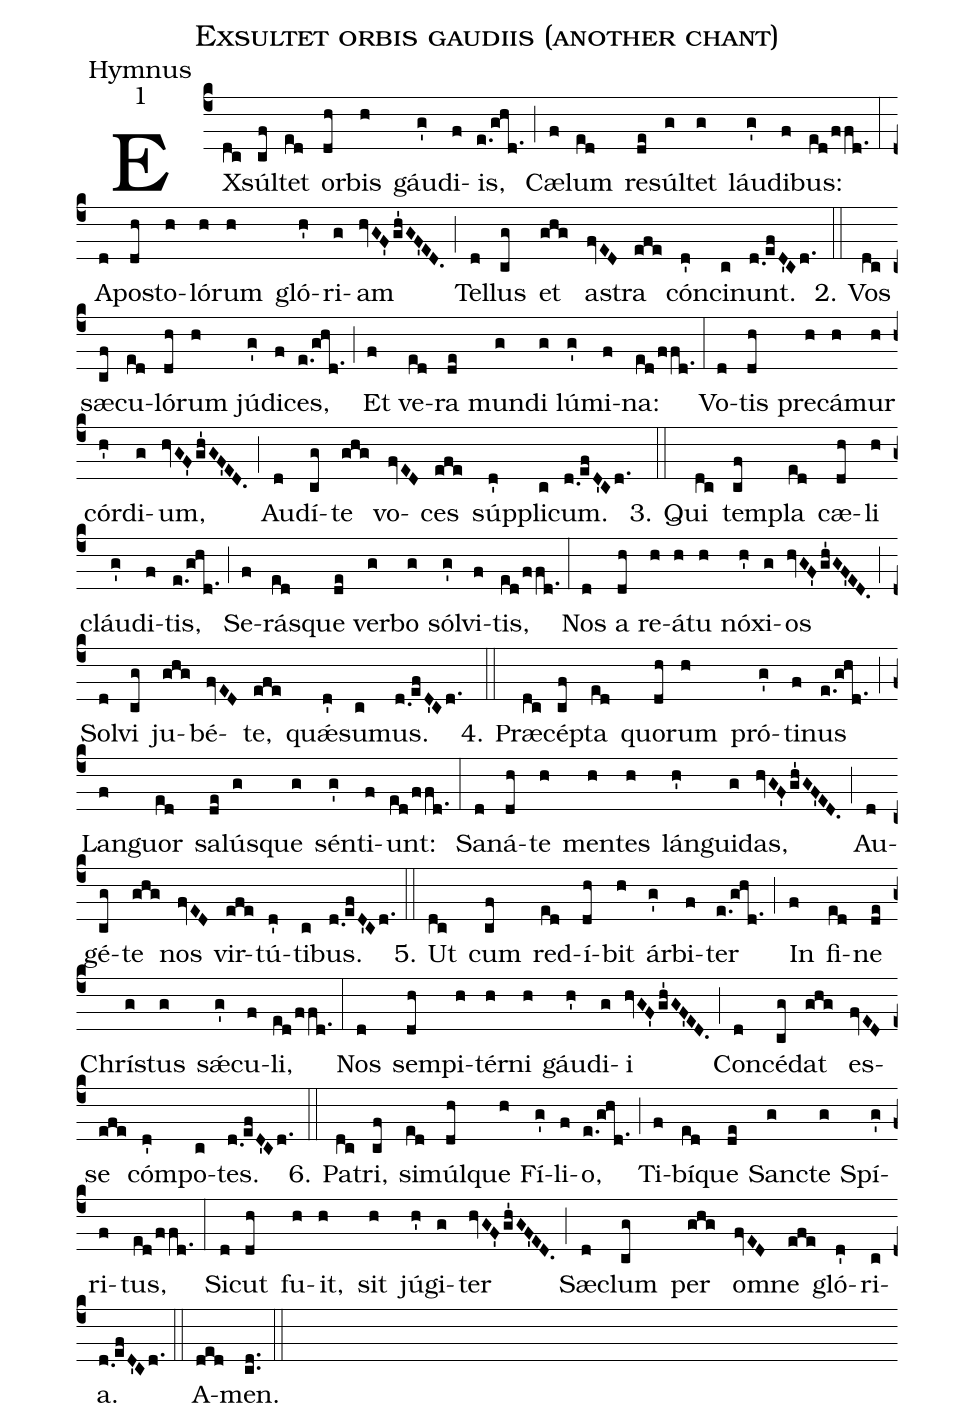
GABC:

name:Exsultet orbis gaudiis (another chant);
office-part:Hymnus;
mode:1;
%%
(c4) EX(dc)súl(cf)tet(ed) or(dh)bis(h) gáu(g')di(f)is,(e./[-0.5]ghd.1) (;) Cæ(f)lum(ed) re(de)súl(g)tet(g) láu(g')di(f)bus:(ed/ffd.) (:) A(d)po(dh)sto(h)ló(h)rum(h) gló(h')ri(g)am(hvGF'gh'GF'ED.) (;) Tel(d)lus(cg) et(ghg) a(fvED)stra(efe) cón(d')ci(c)nunt.(d.0!efD'Cd.) (::)
2. Vos(dc) sæ(cf)cu(ed)ló(dh)rum(h) jú(g')di(f)ces,(e./[-0.5]ghd.1) (;) Et(f) ve(ed)ra(de) mun(g)di(g) lú(g')mi(f)na:(ed/ffd.) (:) Vo(d)tis(dh) pre(h)cá(h)mur(h) cór(h')di(g)um,(hvGF'gh'GF'ED.) (;) Au(d)dí(cg)te(ghg) vo(fvED)ces(efe) súp(d')pli(c)cum.(d.0!efD'Cd.) (::)
3. Qui(dc) tem(cf)pla(ed) cæ(dh)li(h) cláu(g')di(f)tis,(e./[-0.5]ghd.1) (;) Se(f)rás(ed)que(de) ver(g)bo(g) sól(g')vi(f)tis,(ed/ffd.) (:) Nos(d) a(dh) re(h)á(h)tu(h) nó(h')xi(g)os(hvGF'gh'GF'ED.) (;) Sol(d)vi(cg) ju(ghg)bé(fvED)te,(efe) quǽ(d')su(c)mus.(d.0!efD'Cd.) (::)
4. Præ(dc)cé(cf)pta(ed) quo(dh)rum(h) pró(g')ti(f)nus(e./[-0.5]ghd.1) (;) Lan(f)guor(ed) sa(de)lús(g)que(g) sén(g')ti(f)unt:(ed/ffd.) (:) Sa(d)ná(dh)te(h) men(h)tes(h) lán(h')gui(g)das,(hvGF'gh'GF'ED.) (;) Au(d)gé(cg)te(ghg) nos(fvED) vir(efe)tú(d')ti(c)bus.(d.0!efD'Cd.) (::)
5. Ut(dc) cum(cf) red(ed)í(dh)bit(h) ár(g')bi(f)ter(e./[-0.5]ghd.1) (;) In(f) fi(ed)ne(de) Chrí(g)stus(g) sǽ(g')cu(f)li,(ed/ffd.) (:) Nos(d) sem(dh)pi(h)tér(h)ni(h) gáu(h')di(g)i(hvGF'gh'GF'ED.) (;) Con(d)cé(cg)dat(ghg) es(fvED)se(efe) cóm(d')po(c)tes.(d.0!efD'Cd.) (::)
6. Pa(dc)tri,(cf) si(ed)múl(dh)que(h) Fí(g')li(f)o,(e./[-0.5]ghd.1) (;) Ti(f)bí(ed)que(de) San(g)cte(g) Spí(g')ri(f)tus,(ed/ffd.) (:) Sic(d)ut(dh) fu(h)it,(h) sit(h) jú(h')gi(g)ter(hvGF'gh'GF'ED.) (;) Sæ(d)clum(cg) per(ghg) o(fvED)mne(efe) gló(d')ri(c)a.(d.0!efD'Cd.) (::)
A(ded)men.(cd..) (::)
